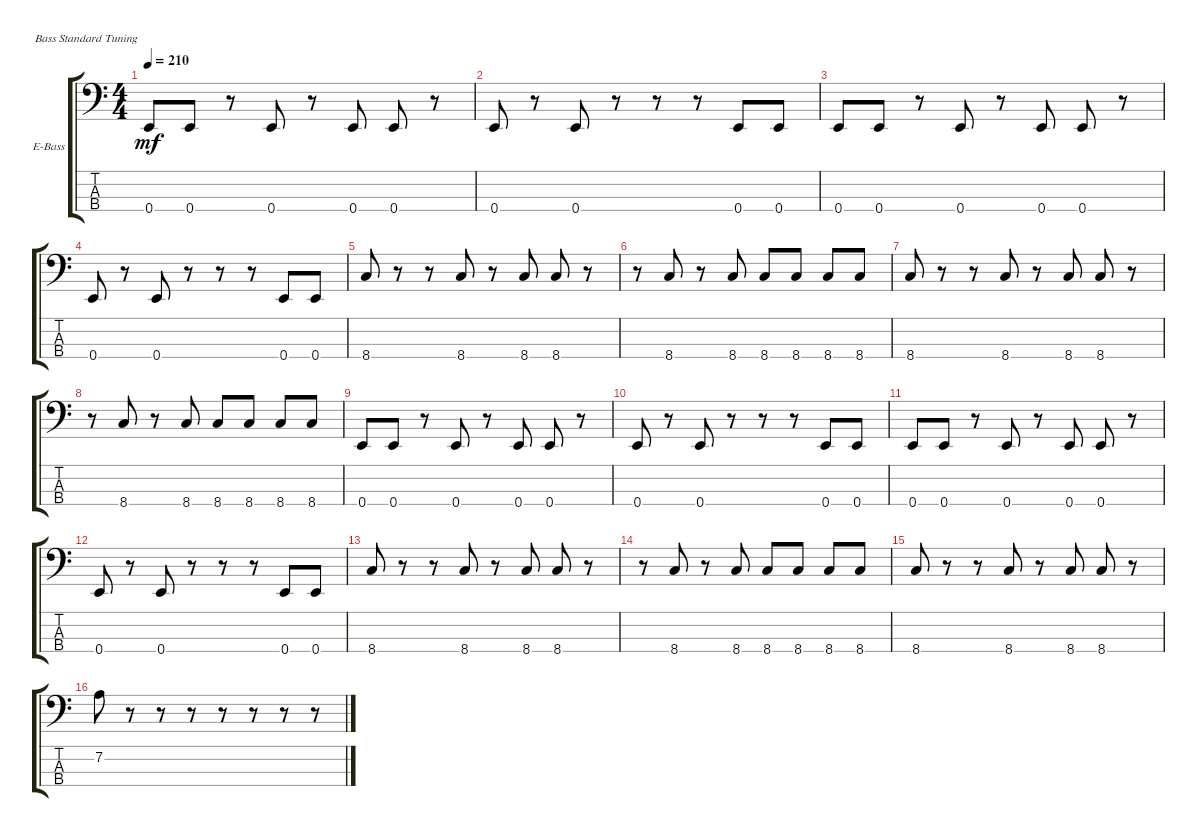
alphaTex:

\defaultSystemsLayout 4
\bracketExtendMode groupsimilarinstruments
\firstSystemTrackNameOrientation horizontal
\otherSystemsTrackNameOrientation horizontal
\track ("Electric Bass" "E-Bass") {instrument electricbassfinger}
\staff {score tabs}
\tuning (G2 D2 A1 E1)
\ts (4 4)
\tempo 210
\clef f4
\ks c
0.4.8{dy mf instrument electricbassfinger} 0.4.8 r.8 0.4.8 r.8 0.4.8 0.4.8 r.8 |
0.4.8 r.8 0.4.8 r.8 r.8 r.8 0.4.8 0.4.8 |
0.4.8 0.4.8 r.8 0.4.8 r.8 0.4.8 0.4.8 r.8 |
0.4.8 r.8 0.4.8 r.8 r.8 r.8 0.4.8 0.4.8 |
8.4.8 r.8 r.8 8.4.8 r.8 8.4.8 8.4.8 r.8 |
r.8 8.4.8 r.8 8.4.8 8.4.8 8.4.8 8.4.8 8.4.8 |
8.4.8 r.8 r.8 8.4.8 r.8 8.4.8 8.4.8 r.8 |
r.8 8.4.8 r.8 8.4.8 8.4.8 8.4.8 8.4.8 8.4.8 |
0.4.8 0.4.8 r.8 0.4.8 r.8 0.4.8 0.4.8 r.8 |
0.4.8 r.8 0.4.8 r.8 r.8 r.8 0.4.8 0.4.8 |
0.4.8 0.4.8 r.8 0.4.8 r.8 0.4.8 0.4.8 r.8 |
0.4.8 r.8 0.4.8 r.8 r.8 r.8 0.4.8 0.4.8 |
8.4.8 r.8 r.8 8.4.8 r.8 8.4.8 8.4.8 r.8 |
r.8 8.4.8 r.8 8.4.8 8.4.8 8.4.8 8.4.8 8.4.8 |
8.4.8 r.8 r.8 8.4.8 r.8 8.4.8 8.4.8 r.8 |
7.2.8 r.8 r.8 r.8 r.8 r.8 r.8 r.8
